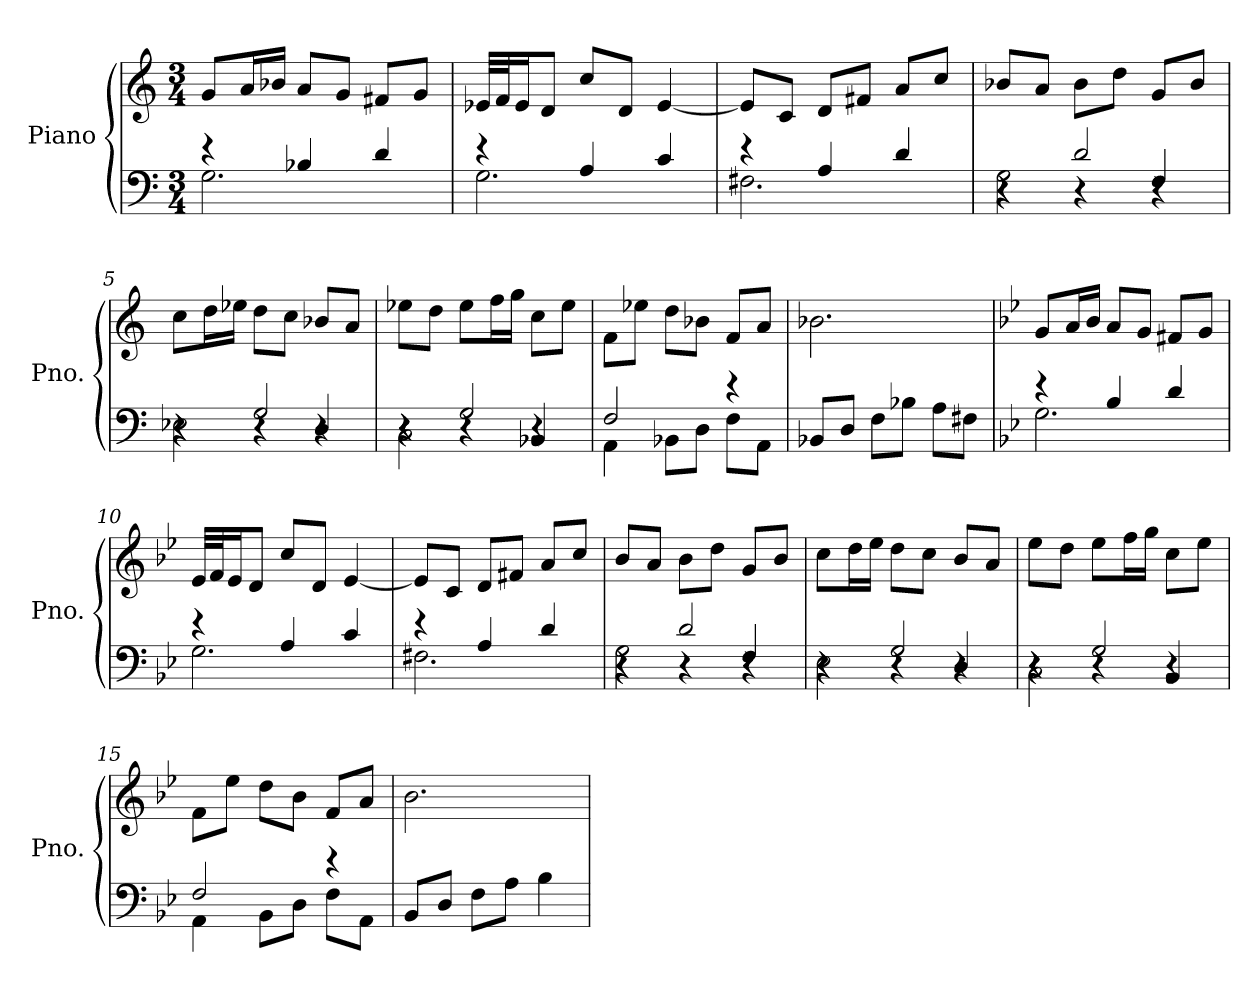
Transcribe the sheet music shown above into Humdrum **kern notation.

**kern	**kern
*part1	*part1
*staff2	*staff1
*I"Piano	*
*I'Pno.	*
*clefF4	*clefG2
*k[]	*k[]
*M3/4	*M3/4
*MM120	*MM120
=1	=1
*^	*
4r	2.G\	8g/L
.	.	16a/L
.	.	16b-X/JJ
4B-X/	.	8a/L
.	.	8g/J
4d/	.	8f#X/L
.	.	8g/J
=2	=2	=2
4r	2.G\	32e-X/LLL
.	.	32f/J
.	.	16e-/J
.	.	8d/J
4A/	.	8cc/L
.	.	8d/J
4c/	.	[4e-/
=3	=3	=3
4r	2.F#X\	8e-/L]
.	.	8c/J
4A/	.	8d/L
.	.	8f#X/J
4d/	.	8a/L
.	.	8cc/J
=4	=4	=4
*	*^	*
4r	2G\	4r	8b-X/L
.	.	.	8a/J
2d/	.	4r	8b-\L
.	.	.	8dd\J
.	4r	4F/	8g/L
.	.	.	8b-/J
=5	=5	=5	=5
4r	2E-X\	4r	8cc\L
.	.	.	16dd\L
.	.	.	16ee-X\JJ
2G/	.	4r	8dd\L
.	.	.	8cc\J
.	4r	4D/	8b-X/L
.	.	.	8a/J
!!LO:LB:g=z
=6	=6	=6	=6
4r	2C\	4r	8ee-X\L
.	.	.	8dd\J
2G/	.	4r	8ee-\L
.	.	.	16ff\L
.	.	.	16gg\JJ
.	4r	4BB-X/	8cc\L
.	.	.	8ee-\J
*	*v	*v	*
=7	=7	=7
2F/	4AA\	8f\L
.	.	8ee-X\J
.	8BB-X\L	8dd\L
.	8D\J	8b-X\J
4r	8F\L	8f/L
.	8AA\J	8a/J
*v	*v	*
=8	=8
8BB-X/L	2.b-X\
8D/J	.
8F\L	.
8B-X\J	.
8A\L	.
8F#X\J	.
=9	=9
*k[b-e-]	*k[b-e-]
*^	*
4r	2.G\	8g/L
.	.	16a/L
.	.	16b-/JJ
4B-/	.	8a/L
.	.	8g/J
4d/	.	8f#X/L
.	.	8g/J
=10	=10	=10
4r	2.G\	32e-/LLL
.	.	32f/J
.	.	16e-/J
.	.	8d/J
4A/	.	8cc/L
.	.	8d/J
4c/	.	[4e-/
!!LO:LB:g=z
=11	=11	=11
4r	2.F#X\	8e-/L]
.	.	8c/J
4A/	.	8d/L
.	.	8f#X/J
4d/	.	8a/L
.	.	8cc/J
=12	=12	=12
*	*^	*
4r	2G\	4r	8b-/L
.	.	.	8a/J
2d/	.	4r	8b-\L
.	.	.	8dd\J
.	4r	4F/	8g/L
.	.	.	8b-/J
=13	=13	=13	=13
4r	2E-\	4r	8cc\L
.	.	.	16dd\L
.	.	.	16ee-\JJ
2G/	.	4r	8dd\L
.	.	.	8cc\J
.	4r	4D/	8b-/L
.	.	.	8a/J
=14	=14	=14	=14
4r	2C\	4r	8ee-\L
.	.	.	8dd\J
2G/	.	4r	8ee-\L
.	.	.	16ff\L
.	.	.	16gg\JJ
.	4r	4BB-/	8cc\L
.	.	.	8ee-\J
*	*v	*v	*
=15	=15	=15
2F/	4AA\	8f\L
.	.	8ee-\J
.	8BB-\L	8dd\L
.	8D\J	8b-\J
4r	8F\L	8f/L
.	8AA\J	8a/J
*v	*v	*
=16	=16
8BB-/L	2.b-\
8D/J	.
8F\L	.
8A\J	.
4B-\	.
=	=
*-	*-
